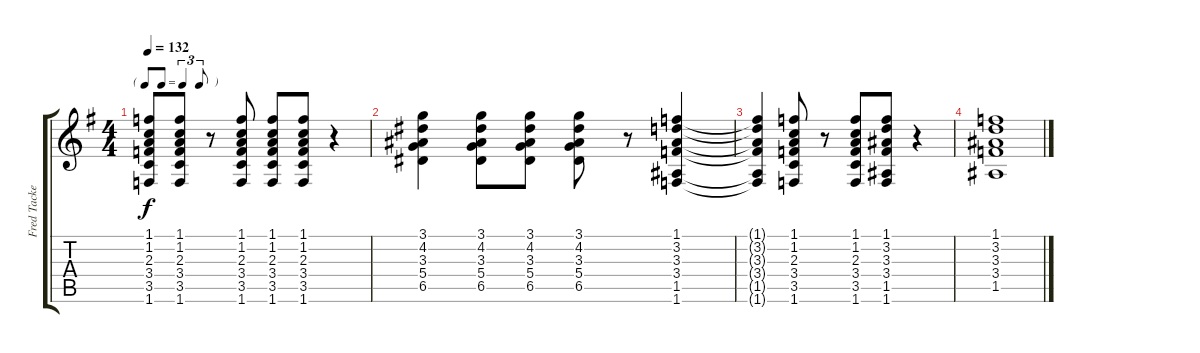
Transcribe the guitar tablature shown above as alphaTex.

\track ("Fred Tackett - Electric Guitar" "Fred Tacke") {instrument electricguitarclean}
\staff {score tabs}
\tuning (E4 B3 G3 D3 A2 E2) {hide}
\ts (4 4)
\tf triplet8th
\tempo 132
\clef g2
\ks g
(1.1 1.2 2.3 3.4 3.5 1.6).8{dy f} (1.1 1.2 2.3 3.4 3.5 1.6).8 r.8 (1.1 1.2 2.3 3.4 3.5 1.6).8 (1.1 1.2 2.3 3.4 3.5 1.6).8 (1.1 1.2 2.3 3.4 3.5 1.6).8 r.4 |
(3.1 4.2 3.3 5.4 6.5).4 (3.1 4.2 3.3 5.4 6.5).8 (3.1 4.2 3.3 5.4 6.5).8 (3.1 4.2 3.3 5.4 6.5).8 r.8 (1.1 3.2 3.3 3.4 1.5 1.6).4 |
(1.1{t} 3.2{t} 3.3{t} 3.4{t} 1.5{t} 1.6{t}).4 (1.1 1.2 2.3 3.4 3.5 1.6).8 r.8 (1.1 1.2 2.3 3.4 3.5 1.6).8 (1.1 3.2 3.3 3.4 1.5 1.6).8 r.4 |
(1.1 3.2 3.3 3.4 1.5).1
